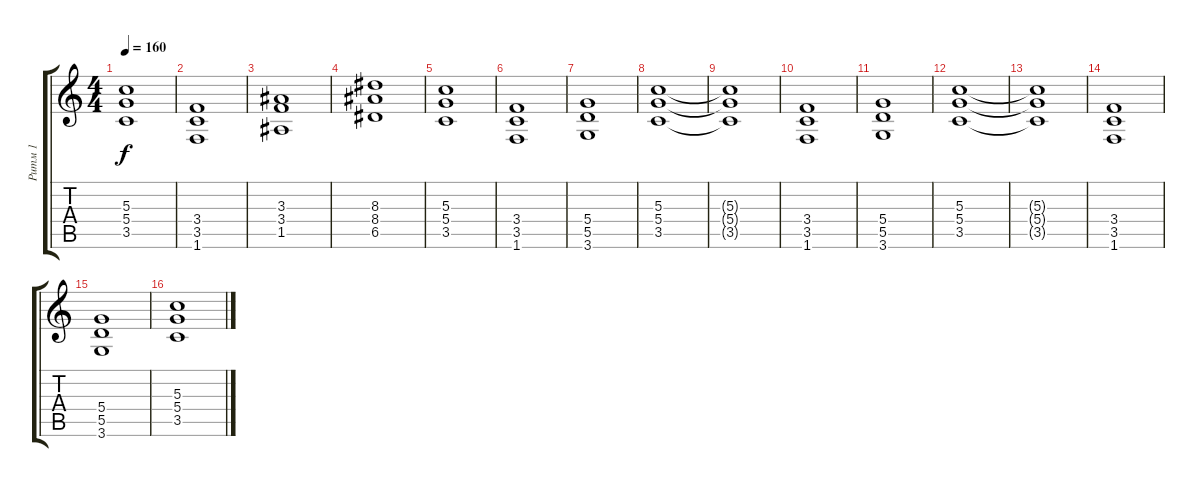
\track ("Ритм 1" "Ритм 1") {instrument distortionguitar}
\staff {score tabs}
\tuning (E4 B3 G3 D3 A2 E2) {hide}
\ts (4 4)
\tempo 160
\clef g2
\ks c
(5.3 5.4 3.5).1{dy f} |
(3.4 3.5 1.6).1 |
(3.3 3.4 1.5).1 |
(8.3 8.4 6.5).1 |
(5.3 5.4 3.5).1 |
(3.4 3.5 1.6).1 |
(5.4 5.5 3.6).1 |
(5.3 5.4 3.5).1 |
(5.3{t} 5.4{t} 3.5{t}).1 |
(3.4 3.5 1.6).1 |
(5.4 5.5 3.6).1 |
(5.3 5.4 3.5).1 |
(5.3{t} 5.4{t} 3.5{t}).1 |
(3.4 3.5 1.6).1 |
(5.4 5.5 3.6).1 |
(5.3 5.4 3.5).1
